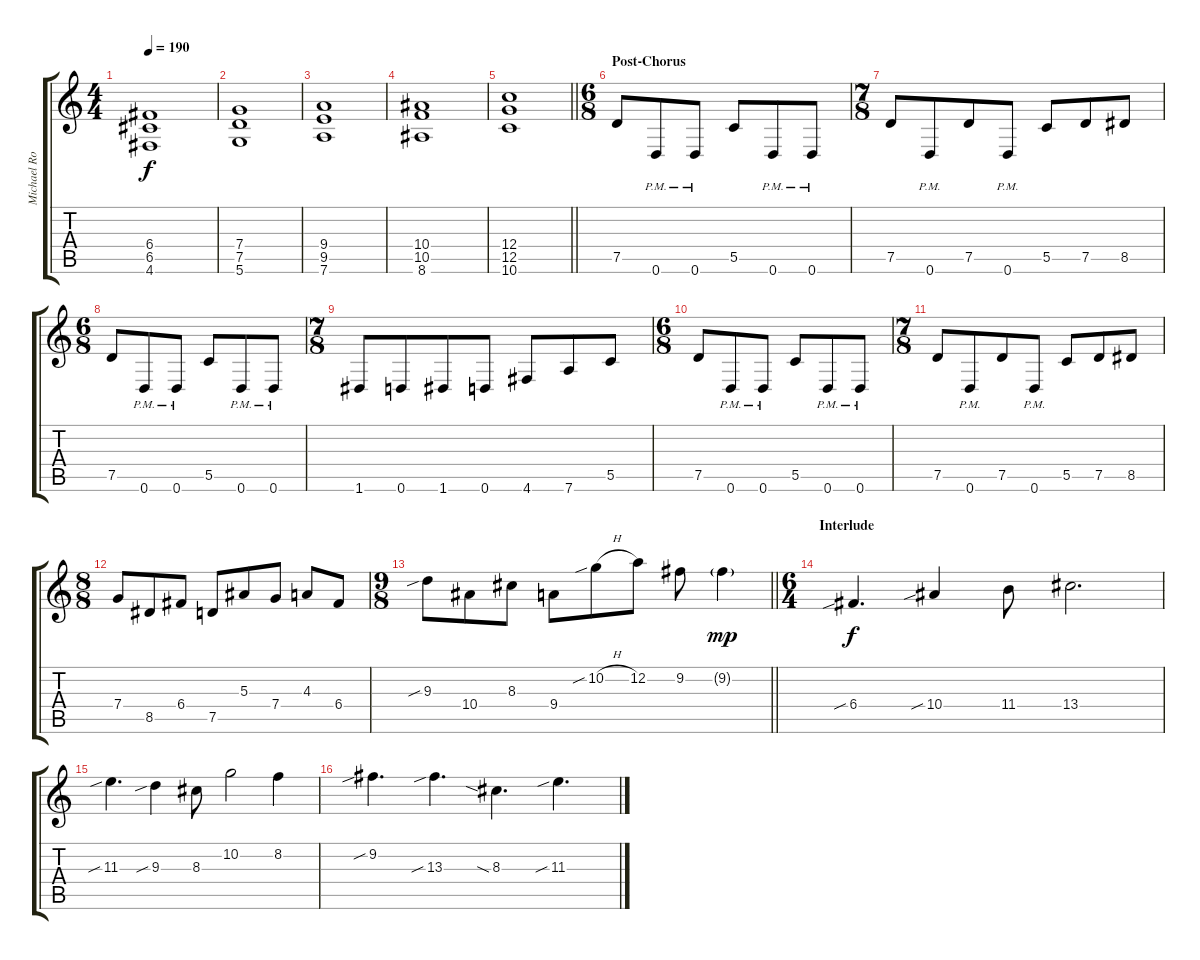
\track ("Michael Romeo - Guitar " "Michael Ro") {instrument overdrivenguitar}
\staff {score tabs}
\tuning (D4 A3 F3 C3 G2 D2) {hide}
\ts (4 4)
\tempo 190
\clef g2
\ks c
(6.4 6.5 4.6).1{dy f} |
(7.4 7.5 5.6).1 |
(9.4 9.5 7.6).1 |
(10.4 10.5 8.6).1 |
\barLineRight lightlight
(12.4 12.5 10.6).1 |
\ts (6 8)
\section ("" "Post-Chorus")
7.5.8 0.6{pm}.8 0.6{pm}.8 5.5.8 0.6{pm}.8 0.6{pm}.8 |
\ts (7 8)
7.5.8 0.6{pm}.8 7.5.8 0.6{pm}.8 5.5.8 7.5.8 8.5.8 |
\ts (6 8)
7.5.8 0.6{pm}.8 0.6{pm}.8 5.5.8 0.6{pm}.8 0.6{pm}.8 |
\ts (7 8)
1.6.8 0.6.8 1.6.8 0.6.8 4.6.8 7.6.8 5.5.8 |
\ts (6 8)
7.5.8 0.6{pm}.8 0.6{pm}.8 5.5.8 0.6{pm}.8 0.6{pm}.8 |
\ts (7 8)
7.5.8 0.6{pm}.8 7.5.8 0.6{pm}.8 5.5.8 7.5.8 8.5.8 |
\ts (8 8)
7.4.8 8.5.8 6.4.8 7.5.8 5.3.8 7.4.8 4.3.8 6.4.8 |
\ts (9 8)
\barLineRight lightlight
9.3{sib}.8 10.4.8 8.3.8 9.4.8 10.2{sib h}.8 12.2.8 9.2.8 9.2{g}.4{dy mp} |
\ts (6 4)
\section ("" "Interlude")
6.4{sib}.4{d dy f} 10.4{sib}.4 11.4.8 13.4.2{d} |
11.3{sib}.4{d} 9.3{sib}.4 8.3.8 10.2.2 8.2.4 |
9.2{sib}.4{d} 13.3{sib}.4{d} 8.3{sia}.4{d} 11.3{sib}.4{d}
